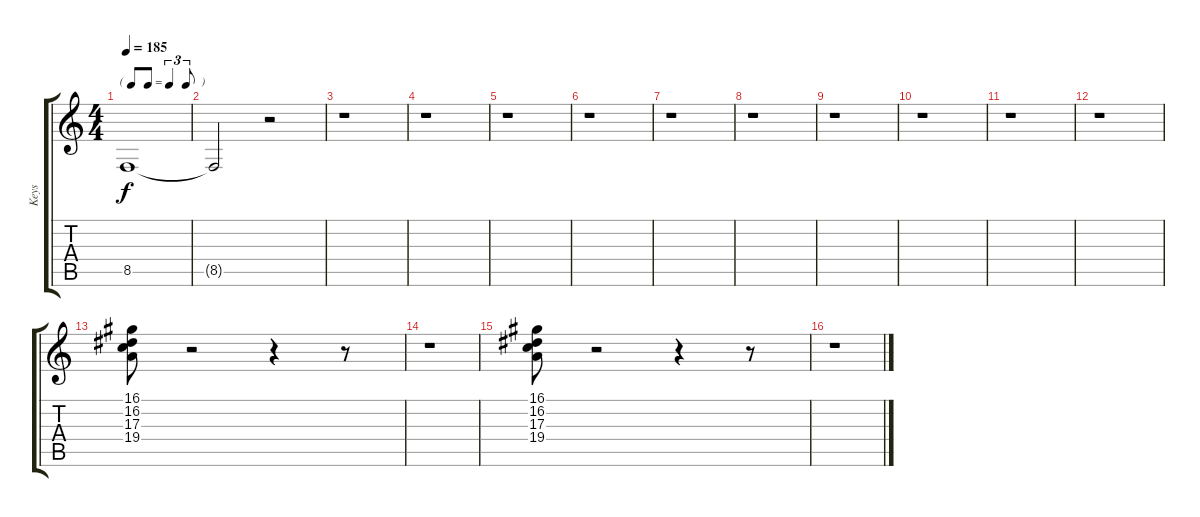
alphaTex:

\track ("Keys" "Keys") {instrument drawbarorgan}
\staff {score tabs}
\tuning (E4 B3 G3 D3 A2 E2) {hide}
\ts (4 4)
\tf triplet8th
\tempo 185
\clef g2
\ks c
8.5.1{dy f} |
8.5{t}.2 r.2 |
r.1 |
r.1 |
r.1 |
r.1 |
r.1 |
r.1 |
r.1 |
r.1 |
r.1 |
r.1 |
(16.1 16.2 17.3 19.4).8{volume 9 balance 16} r.2 r.4 r.8 |
r.1 |
(16.1 16.2 17.3 19.4).8 r.2 r.4 r.8 |
r.1
